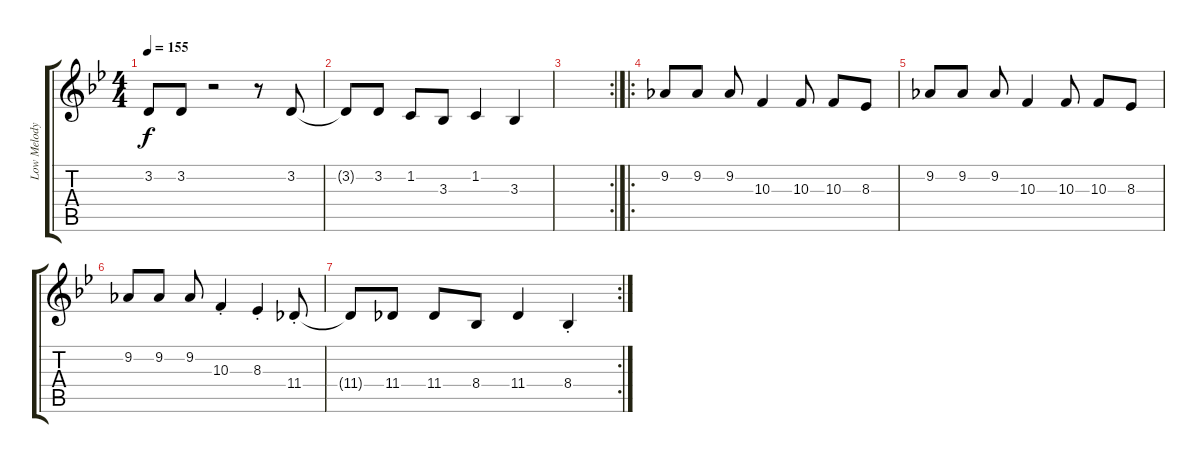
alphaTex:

\track ("Low Melody (2nd)" "Low Melody") {instrument clarinet}
\staff {score tabs}
\tuning (E4 B3 G3 D3 A2 E2) {hide}
\ts (4 4)
\tempo 155
\clef g2
\ks bb
3.2{t}.8{dy f} 3.2.8 r.2 r.8 3.2.8 |
3.2{t}.8 3.2.8 1.2.8 3.3.8 1.2.4 3.3.4 |
\rc 2
|
\ro
9.2.8 9.2.8 9.2.8 10.3.4 10.3.8 10.3.8 8.3.8 |
9.2.8 9.2.8 9.2.8 10.3.4 10.3.8 10.3.8 8.3.8 |
9.2.8 9.2.8 9.2.8 10.3{st}.4 8.3{st}.4 11.4{st}.8 |
\rc 2
11.4{t}.8 11.4.8 11.4.8 8.4.8 11.4.4 8.4{st}.4
